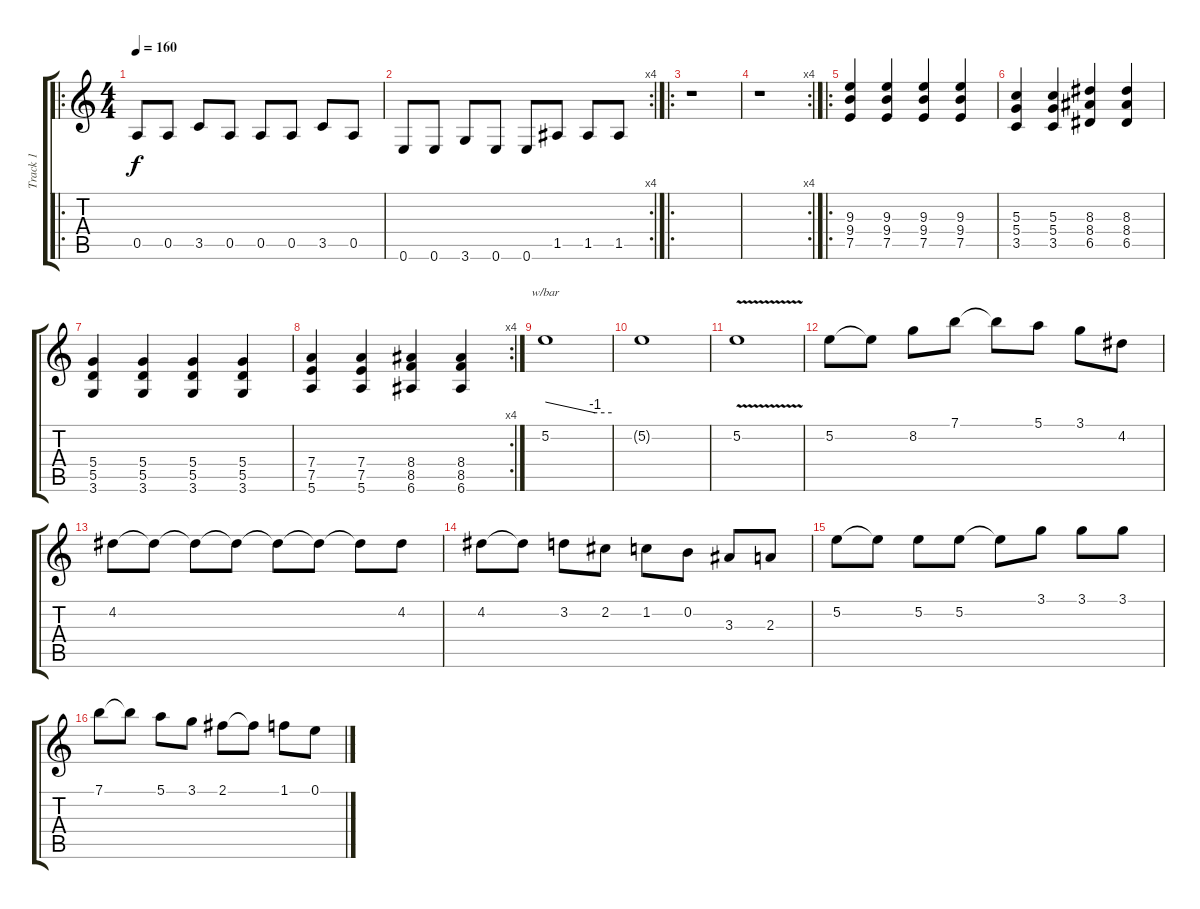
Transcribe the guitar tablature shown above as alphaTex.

\track ("Track 1" "Track 1") {instrument overdrivenguitar}
\staff {score tabs}
\tuning (E4 B3 G3 D3 A2 E2) {hide}
\ro
\ts (4 4)
\tempo 160
\clef g2
\ks c
0.5.8{dy f} 0.5.8 3.5.8 0.5.8 0.5.8 0.5.8 3.5.8 0.5.8 |
\rc 4
0.6.8 0.6.8 3.6.8 0.6.8 0.6.8 1.5.8 1.5.8 1.5.8 |
\ro
r.1 |
\rc 4
r.1 |
\ro
(9.3 9.4 7.5).4 (9.3 9.4 7.5).4 (9.3 9.4 7.5).4 (9.3 9.4 7.5).4 |
(5.3 5.4 3.5).4 (5.3 5.4 3.5).4 (8.3 8.4 6.5).4 (8.3 8.4 6.5).4 |
(5.4 5.5 3.6).4 (5.4 5.5 3.6).4 (5.4 5.5 3.6).4 (5.4 5.5 3.6).4 |
\rc 4
(7.4 7.5 5.6).4 (7.4 7.5 5.6).4 (8.4 8.5 6.6).4 (8.4 8.5 6.6).4 |
5.2.1{tbe (custom default 0 0 45 -4 60 -4)} |
5.2{t}.1 |
5.2{v}.1 |
5.2.8 5.2{t}.8 8.2.8 7.1.8 7.1{t}.8 5.1.8 3.1.8 4.2.8 |
4.2.8 4.2{t}.8 4.2{t}.8 4.2{t}.8 4.2{t}.8 4.2{t}.8 4.2{t}.8 4.2.8 |
4.2.8 4.2{t}.8 3.2.8 2.2.8 1.2.8 0.2.8 3.3.8 2.3.8 |
5.2.8 5.2{t}.8 5.2.8 5.2.8 5.2{t}.8 3.1.8 3.1.8 3.1.8 |
7.1.8 7.1{t}.8 5.1.8 3.1.8 2.1.8 2.1{t}.8 1.1.8 0.1.8
